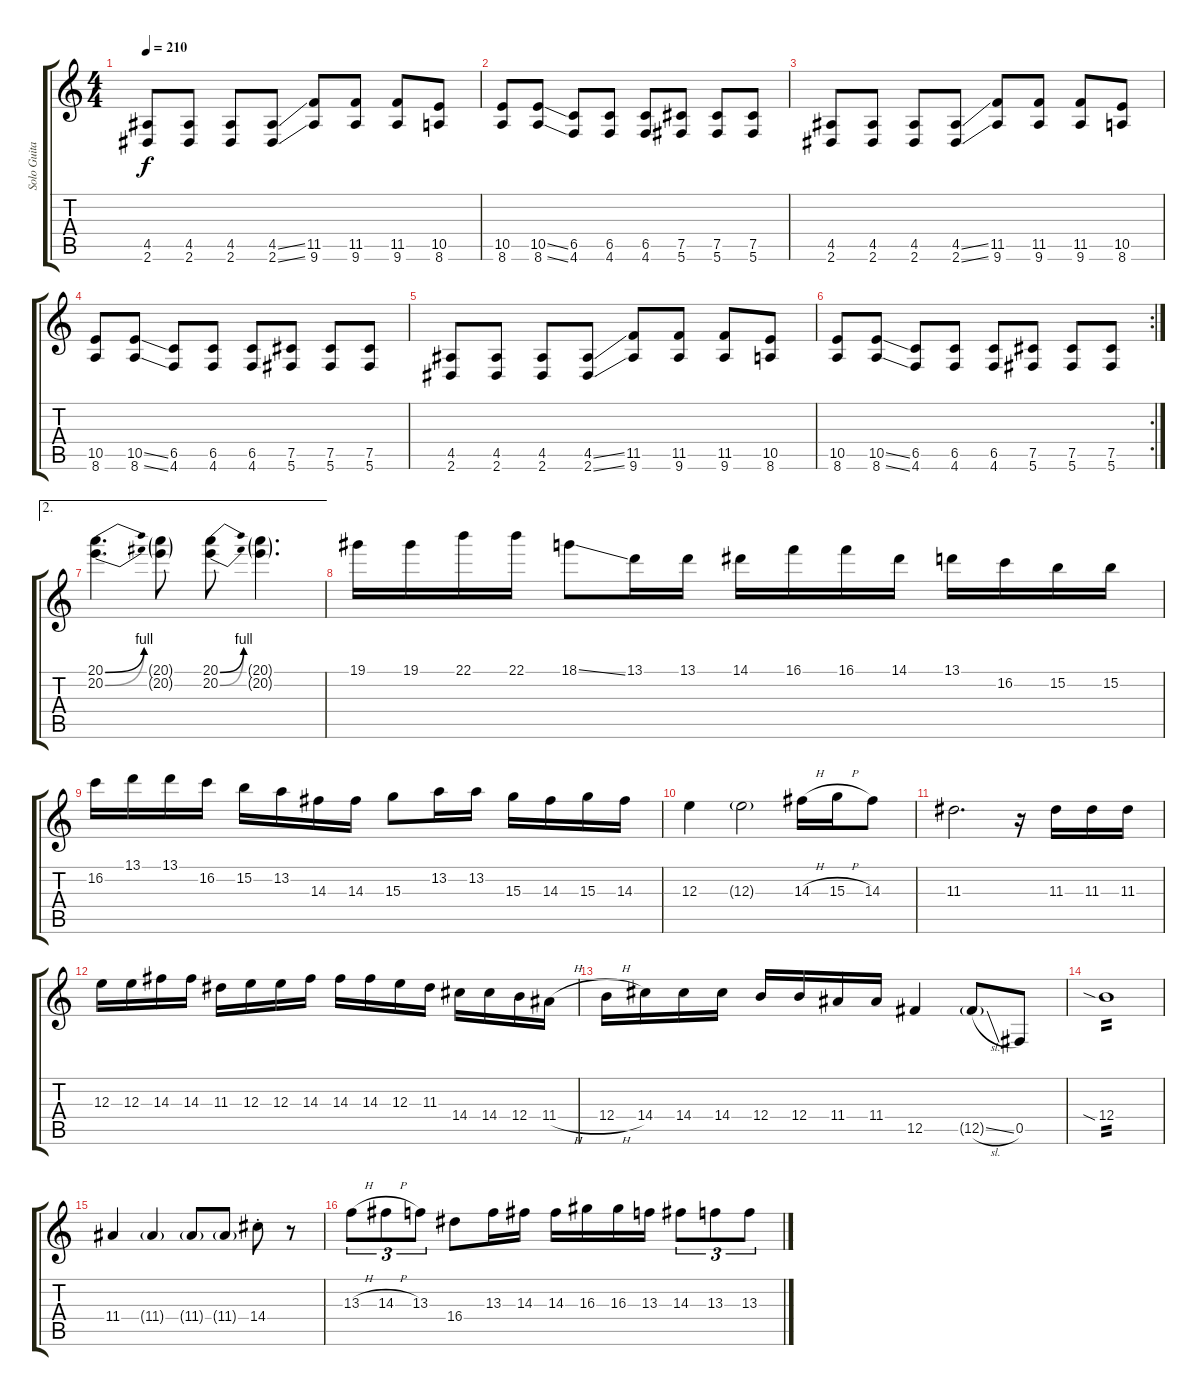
\track ("Solo Guitar" "Solo Guita") {instrument overdrivenguitar}
\staff {score tabs}
\tuning (Db4 Ab3 E3 B2 Gb2 Db2) {hide}
\ts (4 4)
\tempo 210
\clef g2
\ks c
(4.5 2.6).8{dy f} (4.5 2.6).8 (4.5 2.6).8 (4.5{ss} 2.6{ss}).8 (11.5 9.6).8 (11.5 9.6).8 (11.5 9.6).8 (10.5 8.6).8 |
(10.5 8.6).8 (10.5{ss} 8.6{ss}).8 (6.5 4.6).8 (6.5 4.6).8 (6.5 4.6).8 (7.5 5.6).8 (7.5 5.6).8 (7.5 5.6).8 |
(4.5 2.6).8 (4.5 2.6).8 (4.5 2.6).8 (4.5{ss} 2.6{ss}).8 (11.5 9.6).8 (11.5 9.6).8 (11.5 9.6).8 (10.5 8.6).8 |
(10.5 8.6).8 (10.5{ss} 8.6{ss}).8 (6.5 4.6).8 (6.5 4.6).8 (6.5 4.6).8 (7.5 5.6).8 (7.5 5.6).8 (7.5 5.6).8 |
(4.5 2.6).8 (4.5 2.6).8 (4.5 2.6).8 (4.5{ss} 2.6{ss}).8 (11.5 9.6).8 (11.5 9.6).8 (11.5 9.6).8 (10.5 8.6).8 |
\rc 2
(10.5 8.6).8 (10.5{ss} 8.6{ss}).8 (6.5 4.6).8 (6.5 4.6).8 (6.5 4.6).8 (7.5 5.6).8 (7.5 5.6).8 (7.5 5.6).8 |
\ae 2
(20.1{be (bend 0 0 60 4)} 20.2{be (bend 0 0 60 4)}).4{d} (20.1{g} 20.2{g}).8 (20.1{be (bend 0 0 60 4)} 20.2{be (bend 0 0 60 4)}).8 (20.1{g} 20.2{g}).4{d} |
19.1.16 19.1.16 22.1.16 22.1.16 18.1{ss}.8 13.1.16 13.1.16 14.1.16 16.1.16 16.1.16 14.1.16 13.1.16 16.2.16 15.2.16 15.2.16 |
16.2.16 13.1.16 13.1.16 16.2.16 15.2.16 13.2.16 14.3.16 14.3.16 15.3.8 13.2.16 13.2.16 15.3.16 14.3.16 15.3.16 14.3.16 |
12.3.4 12.3{g}.2 14.3{h}.16 15.3{h}.16 14.3.8 |
11.3.2{d} r.16 11.3.16 11.3.16 11.3.16 |
12.3.16 12.3.16 14.3.16 14.3.16 11.3.16 12.3.16 12.3.16 14.3.16 14.3.16 14.3.16 12.3.16 11.3.16 14.4.16 14.4.16 12.4.16 11.4{h}.16 |
12.4{h}.16 14.4.16 14.4.16 14.4.16 12.4.16 12.4.16 11.4.16 11.4.16 12.5.4 12.5{sl g}.8 0.5.8 |
12.4{sia}.1{tp 2} |
11.4.4 11.4{g}.4 11.4{g}.8 11.4{g}.8 14.4{st}.8 r.8 |
13.3{h}.8{tu (3 2)} 14.3{h}.8{tu (3 2)} 13.3.8{tu (3 2)} 16.4.8 13.3.16 14.3.16 14.3.16 16.3.16 16.3.16 13.3.16 14.3.8{tu (3 2)} 13.3.8{tu (3 2)} 13.3.8{tu (3 2)}
